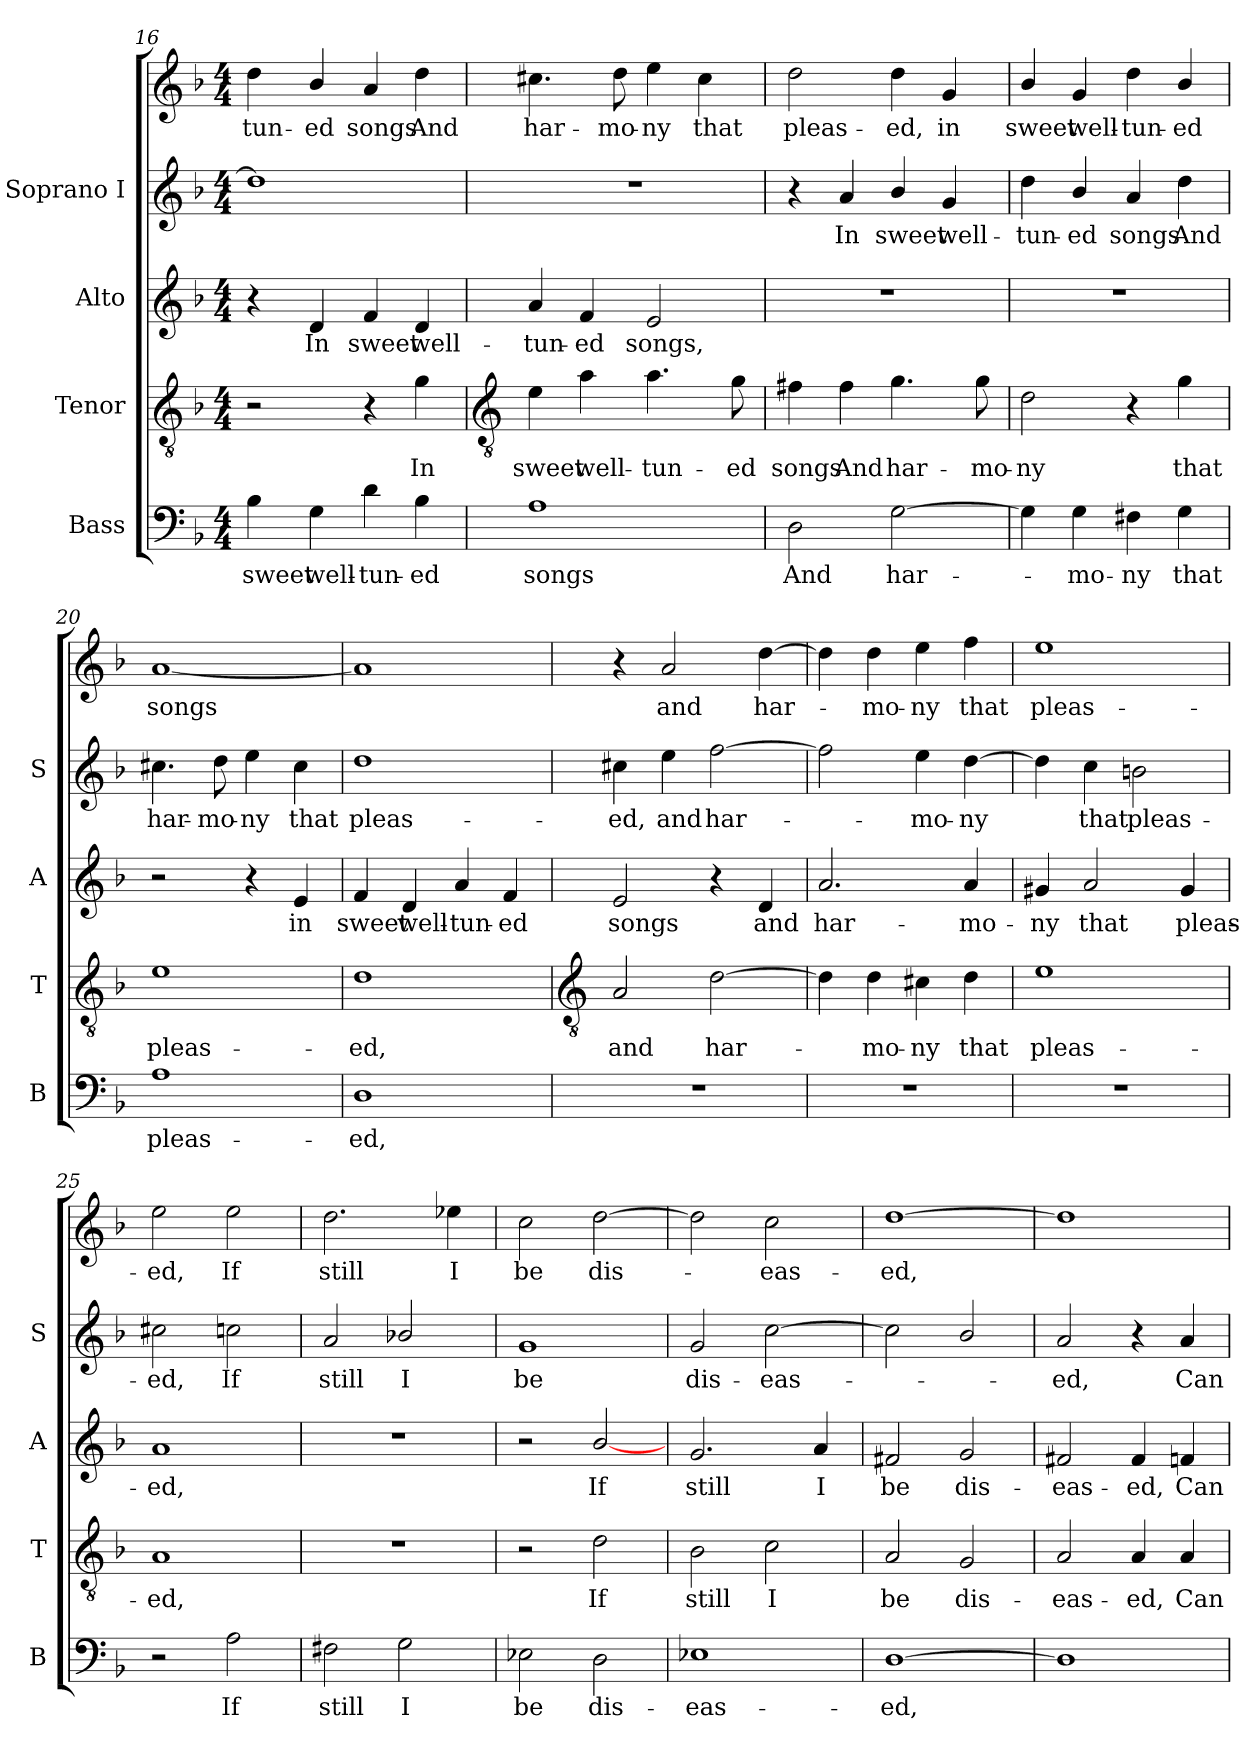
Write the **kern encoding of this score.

**kern	**text	**kern	**text	**kern	**text	**kern	**text	**kern	**text
*part4	*part4	*part3	*part3	*part2	*part2	*part1	*part1	*part1	*part1
*staff5	*staff5	*staff4	*staff4	*staff3	*staff3	*staff2	*staff2	*staff1	*staff1
*I"Bass	*	*I"Tenor	*	*I"Alto	*	*I"Soprano I	*	*	*
*I'B	*	*I'T	*	*I'A	*	*I'S	*	*	*
*clefF4	*	*clefGv2	*	*clefG2	*	*clefG2	*	*clefG2	*
*k[b-]	*	*k[b-]	*	*k[b-]	*	*k[b-]	*	*k[b-]	*
*F:	*	*F:	*	*F:	*	*F:	*	*F:	*
*M4/4	*	*M4/4	*	*M4/4	*	*M4/4	*	*M4/4	*
=16	=16	=16	=16	=16	=16	=16	=16	=16	=16
!	!LO:LY:b	!	!	!	!	!	!	!	!LO:LY:b
4B-	sweet	2r	.	4r	.	1dd]	.	4dd	tun-
!	!LO:LY:b	!	!	!	!LO:LY:b	!	!	!	!LO:LY:b
4G	well-	.	.	4d	In	.	.	4b-/	-ed
!	!LO:LY:b	!	!	!	!LO:LY:b	!	!	!	!LO:LY:b
4d	-tun-	4r	.	4f	sweet	.	.	4a	songs
!	!LO:LY:b	!	!LO:LY:b	!	!LO:LY:b	!	!	!	!LO:LY:b
4B-	-ed	4g	In	4d	well-	.	.	4dd	And
!!LO:LB:g=z
=17	=17	=17	=17	=17	=17	=17	=17	=17	=17
*	*	*clefGv2	*	*	*	*	*	*	*
!	!LO:LY:b	!	!LO:LY:b	!	!LO:LY:b	!	!	!	!LO:LY:b
1A	songs	4e	sweet	4a	-tun-	1r	.	4.cc#X	har-
!	!	!	!LO:LY:b	!	!LO:LY:b	!	!	!	!
.	.	4a	well-	4f	-ed	.	.	.	.
!	!	!	!	!	!	!	!	!	!LO:LY:b
.	.	.	.	.	.	.	.	8dd	-mo-
!	!	!	!LO:LY:b	!	!LO:LY:b	!	!	!	!LO:LY:b
.	.	4.a	-tun-	2e	songs,	.	.	4ee	-ny
!	!	!	!	!	!	!	!	!	!LO:LY:b
.	.	.	.	.	.	.	.	4cc#	that
!	!	!	!LO:LY:b	!	!	!	!	!	!
.	.	8g	-ed	.	.	.	.	.	.
=18	=18	=18	=18	=18	=18	=18	=18	=18	=18
!	!LO:LY:b	!	!LO:LY:b	!	!	!	!	!	!LO:LY:b
2D	And	4f#X	songs	1r	.	4r	.	2dd	pleas-
!	!	!	!LO:LY:b	!	!	!	!LO:LY:b	!	!
.	.	4f#	And	.	.	4a	In	.	.
!	!LO:LY:b	!	!LO:LY:b	!	!	!	!LO:LY:b	!	!LO:LY:b
[2G	har-	4.g	har-	.	.	4b-/	sweet	4dd	-ed,
!	!	!	!	!	!	!	!LO:LY:b	!	!LO:LY:b
.	.	.	.	.	.	4g	well-	4g	in
!	!	!	!LO:LY:b	!	!	!	!	!	!
.	.	8g	-mo-	.	.	.	.	.	.
=19	=19	=19	=19	=19	=19	=19	=19	=19	=19
!	!	!	!LO:LY:b	!	!	!	!LO:LY:b	!	!LO:LY:b
4G]	.	2d	-ny	1r	.	4dd	tun-	4b-/	-sweet
!	!LO:LY:b	!	!	!	!	!	!LO:LY:b	!	!LO:LY:b
4G	mo-	.	.	.	.	4b-/	-ed	4g	well-
!	!LO:LY:b	!	!	!	!	!	!LO:LY:b	!	!LO:LY:b
4F#X	-ny	4r	.	.	.	4a	songs	4dd	-tun-
!	!LO:LY:b	!	!LO:LY:b	!	!	!	!LO:LY:b	!	!LO:LY:b
4G	that	4g	that	.	.	4dd	And	4b-/	-ed
=20	=20	=20	=20	=20	=20	=20	=20	=20	=20
!	!LO:LY:b	!	!LO:LY:b	!	!	!	!LO:LY:b	!	!LO:LY:b
1A	pleas-	1e	pleas-	2r	.	4.cc#X	har-	[1a	songs
!	!	!	!	!	!	!	!LO:LY:b	!	!
.	.	.	.	.	.	8dd	-mo-	.	.
!	!	!	!	!	!	!	!LO:LY:b	!	!
.	.	.	.	4r	.	4ee	-ny	.	.
!	!	!	!	!	!LO:LY:b	!	!LO:LY:b	!	!
.	.	.	.	4e	in	4cc#	that	.	.
=21	=21	=21	=21	=21	=21	=21	=21	=21	=21
!	!LO:LY:b	!	!LO:LY:b	!	!LO:LY:b	!	!LO:LY:b	!	!
1D	-ed,	1d	-ed,	4f	sweet	1dd	pleas-	1a]	.
!	!	!	!	!	!LO:LY:b	!	!	!	!
.	.	.	.	4d	well-	.	.	.	.
!	!	!	!	!	!LO:LY:b	!	!	!	!
.	.	.	.	4a	-tun-	.	.	.	.
!	!	!	!	!	!LO:LY:b	!	!	!	!
.	.	.	.	4f	-ed	.	.	.	.
!!LO:LB:g=z
=22	=22	=22	=22	=22	=22	=22	=22	=22	=22
*	*	*clefGv2	*	*	*	*	*	*	*
!	!	!	!LO:LY:b	!	!LO:LY:b	!	!LO:LY:b	!	!
1r	.	2A	and	2e	songs	4cc#X	ed,	4r	.
!	!	!	!	!	!	!	!LO:LY:b	!	!LO:LY:b
.	.	.	.	.	.	4ee	and	2a	-and
!	!	!	!LO:LY:b	!	!	!	!LO:LY:b	!	!
.	.	[2d	har-	4r	.	[2ff	har-	.	.
!	!	!	!	!	!LO:LY:b	!	!	!	!LO:LY:b
.	.	.	.	4d	and	.	.	[4dd	har-
=23	=23	=23	=23	=23	=23	=23	=23	=23	=23
!	!	!	!	!	!LO:LY:b	!	!	!	!
1r	.	4d]	.	2.a	har-	2ff]	.	4dd]	.
!	!	!	!LO:LY:b	!	!	!	!	!	!LO:LY:b
.	.	4d	mo-	.	.	.	.	4dd	mo-
!	!	!	!LO:LY:b	!	!	!	!LO:LY:b	!	!LO:LY:b
.	.	4c#X	-ny	.	.	4ee	mo-	4ee	-ny
!	!	!	!LO:LY:b	!	!LO:LY:b	!	!LO:LY:b	!	!LO:LY:b
.	.	4d	that	4a	-mo-	[4dd	-ny	4ff	that
=24	=24	=24	=24	=24	=24	=24	=24	=24	=24
!	!	!	!LO:LY:b	!	!LO:LY:b	!	!	!	!LO:LY:b
1r	.	1e	pleas-	4g#X	-ny	4dd]	.	1ee	pleas-
!	!	!	!	!	!LO:LY:b	!	!LO:LY:b	!	!
.	.	.	.	2a	that	4cc	-that	.	.
!	!	!	!	!	!	!	!LO:LY:b	!	!
.	.	.	.	.	.	2bn	pleas-	.	.
!	!	!	!	!	!LO:LY:b	!	!	!	!
.	.	.	.	4g#	pleas-	.	.	.	.
=25	=25	=25	=25	=25	=25	=25	=25	=25	=25
!	!	!	!LO:LY:b	!	!LO:LY:b	!	!LO:LY:b	!	!LO:LY:b
2r	.	1A	-ed,	1a	-ed,	2cc#X	ed,	2ee	-ed,
!	!LO:LY:b	!	!	!	!	!	!LO:LY:b	!	!LO:LY:b
2A	If	.	.	.	.	2ccn	If	2ee	If
=26	=26	=26	=26	=26	=26	=26	=26	=26	=26
!	!LO:LY:b	!	!	!	!	!	!LO:LY:b	!	!LO:LY:b
2F#X	still	1r	.	1r	.	2a	still	2.dd	still
!	!LO:LY:b	!	!	!	!	!	!LO:LY:b	!	!
2G	I	.	.	.	.	2b-X/	I	.	.
!	!	!	!	!	!	!	!	!	!LO:LY:b
.	.	.	.	.	.	.	.	4ee-X	I
=27	=27	=27	=27	=27	=27	=27	=27	=27	=27
!	!LO:LY:b	!	!	!	!	!	!LO:LY:b	!	!LO:LY:b
2E-X	be	2r	.	2r	.	1g	be	2cc	be
!	!LO:LY:b	!	!LO:LY:b	!	!LO:LY:b	!	!	!	!LO:LY:b
2D	dis-	2d	If	[2b-/	If	.	.	[2dd	dis-
=28	=28	=28	=28	=28	=28	=28	=28	=28	=28
!	!LO:LY:b	!	!LO:LY:b	!	!LO:LY:b	!	!LO:LY:b	!	!
1E-X	-eas-	2B-	still	2.g	still	2g	-dis-	2dd]	.
!	!	!	!LO:LY:b	!	!	!	!LO:LY:b	!	!LO:LY:b
.	.	2c	I	.	.	[2cc	-eas-	2cc	eas-
!	!	!	!	!	!LO:LY:b	!	!	!	!
.	.	.	.	4a	I	.	.	.	.
=29	=29	=29	=29	=29	=29	=29	=29	=29	=29
!	!LO:LY:b	!	!LO:LY:b	!	!LO:LY:b	!	!	!	!LO:LY:b
[1D	-ed,	2A	be	2f#X	be	2cc]	.	[1dd	ed,
!	!	!	!LO:LY:b	!	!LO:LY:b	!	!	!	!
.	.	2G	dis-	2g	dis-	2b-/	.	.	.
=30	=30	=30	=30	=30	=30	=30	=30	=30	=30
!	!	!	!LO:LY:b	!	!LO:LY:b	!	!LO:LY:b	!	!
1D]	.	2A	-eas-	2f#X	-eas-	2a	ed,	1dd]	.
!	!	!	!LO:LY:b	!	!LO:LY:b	!	!	!	!
.	.	4A	-ed,	4f#	-ed,	4r	.	.	.
!	!	!	!LO:LY:b	!	!LO:LY:b	!	!LO:LY:b	!	!
.	.	4A	Can	4fn	Can	4a	Can	.	.
=	=	=	=	=	=	=	=	=	=
*-	*-	*-	*-	*-	*-	*-	*-	*-	*-
